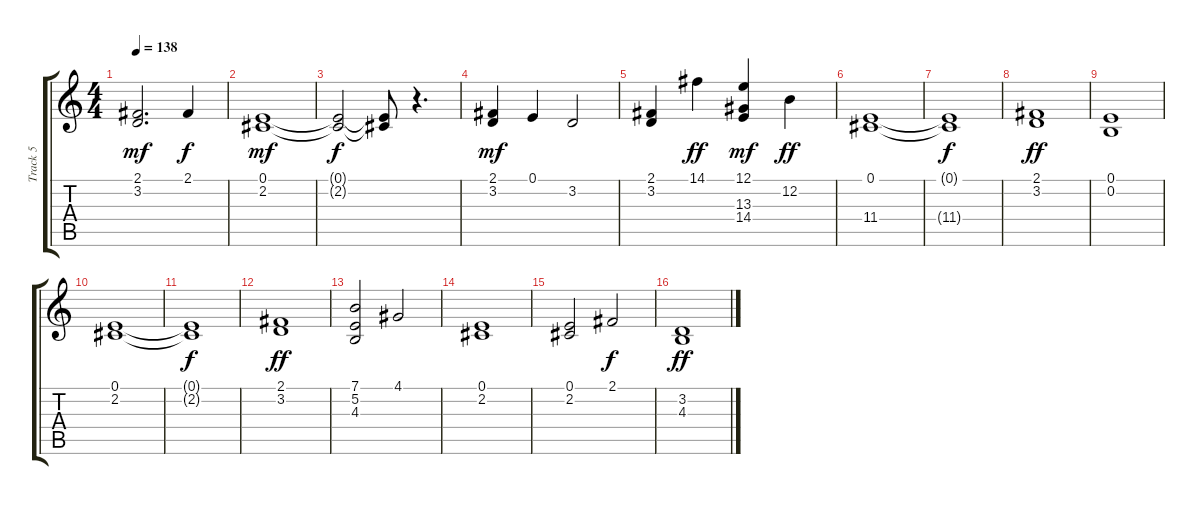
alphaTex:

\track ("Track 5" "Track 5") {instrument stringensemble1}
\staff {score tabs}
\tuning (E4 B3 G3 D3 A2 E2) {hide}
\ts (4 4)
\tempo 138
\clef g2
\ks c
(2.1 3.2).2{d dy mf} 2.1.4{dy f} |
(0.1 2.2).1{dy mf} |
(0.1{t} 2.2{t}).2{dy f} (0.1{t} 2.2{t}).8 r.4{d} |
(2.1 3.2).4{dy mf} 0.1.4 3.2.2 |
(2.1 3.2).4 14.1.4{dy ff} (12.1 13.3 14.4).4{dy mf} 12.2.4{dy ff} |
(0.1 11.4).1 |
(0.1{t} 11.4{t}).1{dy f} |
(2.1 3.2).1{dy ff} |
(0.1 0.2).1 |
(0.1 2.2).1 |
(0.1{t} 2.2{t}).1{dy f} |
(2.1 3.2).1{dy ff} |
(7.1 5.2 4.3).2 4.1.2 |
(0.1 2.2).1 |
(0.1 2.2).2 2.1.2{dy f} |
(3.2 4.3).1{dy ff}
